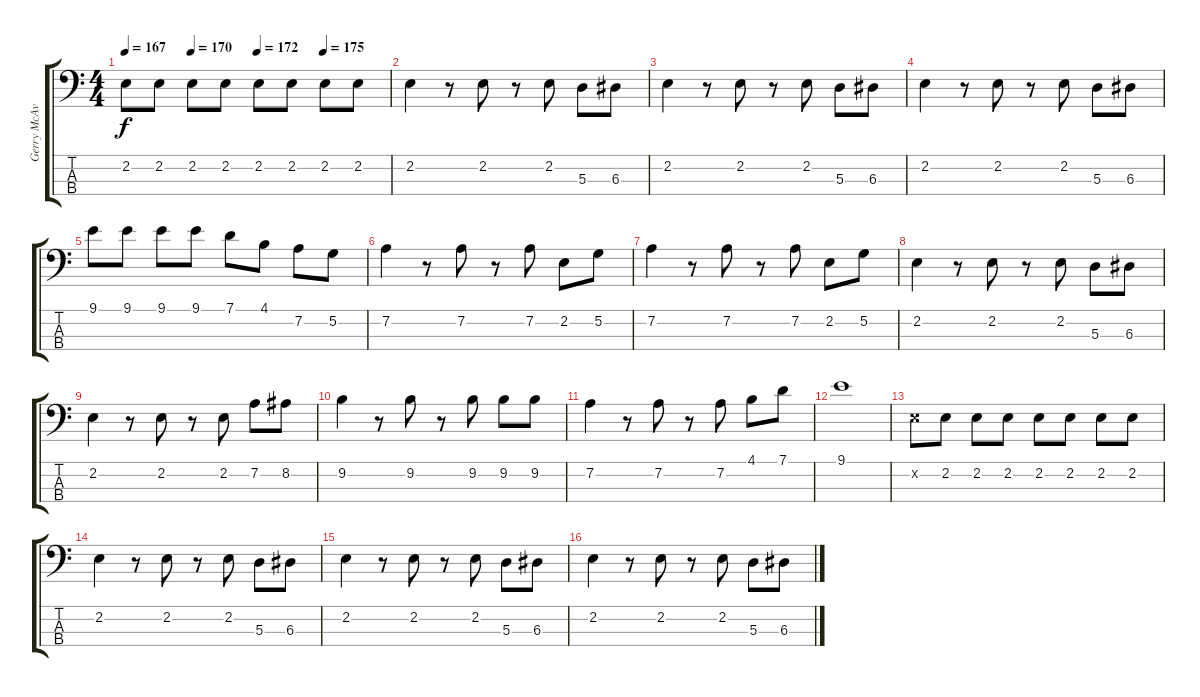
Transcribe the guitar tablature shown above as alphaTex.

\track ("Gerry McAvoy" "Gerry McAv") {instrument electricbassfinger}
\staff {score tabs}
\tuning (G2 D2 A1 E1) {hide}
\ts (4 4)
\tempo 167
\tempo (170 0.25)
\tempo (172 0.5)
\tempo (175 0.75)
\clef f4
\ks c
2.2.8{dy f volume 11} 2.2.8 2.2.8{volume 12} 2.2.8 2.2.8{volume 13} 2.2.8 2.2.8{volume 14} 2.2.8 |
2.2.4{volume 15} r.8 2.2.8 r.8 2.2.8 5.3.8 6.3.8 |
2.2.4 r.8 2.2.8 r.8 2.2.8 5.3.8 6.3.8 |
2.2.4 r.8 2.2.8 r.8 2.2.8 5.3.8 6.3.8 |
9.1.8 9.1.8 9.1.8 9.1.8 7.1.8 4.1.8 7.2.8 5.2.8 |
7.2.4 r.8 7.2.8 r.8 7.2.8 2.2.8 5.2.8 |
7.2.4 r.8 7.2.8 r.8 7.2.8 2.2.8 5.2.8 |
2.2.4 r.8 2.2.8 r.8 2.2.8 5.3.8 6.3.8 |
2.2.4 r.8 2.2.8 r.8 2.2.8 7.2.8 8.2.8 |
9.2.4 r.8 9.2.8 r.8 9.2.8 9.2.8 9.2.8 |
7.2.4 r.8 7.2.8 r.8 7.2.8 4.1.8 7.1.8 |
9.1.1 |
2.2{x}.8 2.2.8 2.2.8 2.2.8 2.2.8 2.2.8 2.2.8 2.2.8 |
2.2.4 r.8 2.2.8 r.8 2.2.8 5.3.8 6.3.8 |
2.2.4 r.8 2.2.8 r.8 2.2.8 5.3.8 6.3.8 |
2.2.4 r.8 2.2.8 r.8 2.2.8 5.3.8 6.3.8
